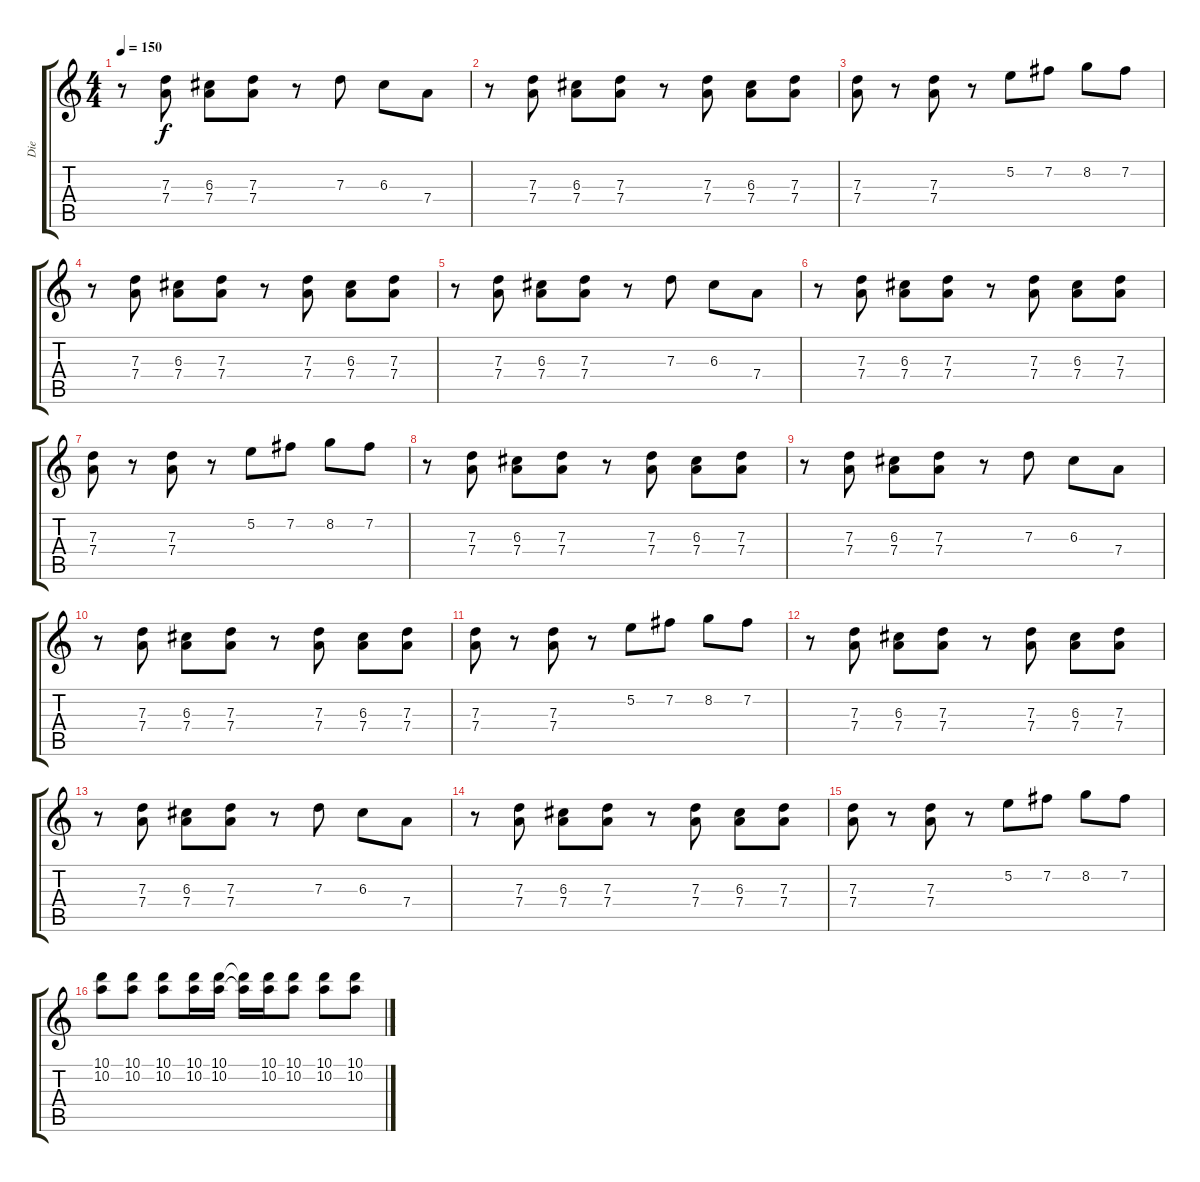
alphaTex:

\track ("Die" "Die") {instrument distortionguitar}
\staff {score tabs}
\tuning (E4 B3 G3 D3 A2 D2) {hide}
\ts (4 4)
\tempo 150
\clef g2
\ks c
r.8{dy f} (7.3 7.4).8 (6.3 7.4).8 (7.3 7.4).8 r.8 7.3.8 6.3.8 7.4.8 |
r.8 (7.3 7.4).8 (6.3 7.4).8 (7.3 7.4).8 r.8 (7.3 7.4).8 (6.3 7.4).8 (7.3 7.4).8 |
(7.3 7.4).8 r.8 (7.3 7.4).8 r.8 5.2.8 7.2.8 8.2.8 7.2.8 |
r.8 (7.3 7.4).8 (6.3 7.4).8 (7.3 7.4).8 r.8 (7.3 7.4).8 (6.3 7.4).8 (7.3 7.4).8 |
r.8 (7.3 7.4).8 (6.3 7.4).8 (7.3 7.4).8 r.8 7.3.8 6.3.8 7.4.8 |
r.8 (7.3 7.4).8 (6.3 7.4).8 (7.3 7.4).8 r.8 (7.3 7.4).8 (6.3 7.4).8 (7.3 7.4).8 |
(7.3 7.4).8 r.8 (7.3 7.4).8 r.8 5.2.8 7.2.8 8.2.8 7.2.8 |
r.8 (7.3 7.4).8 (6.3 7.4).8 (7.3 7.4).8 r.8 (7.3 7.4).8 (6.3 7.4).8 (7.3 7.4).8 |
r.8 (7.3 7.4).8 (6.3 7.4).8 (7.3 7.4).8 r.8 7.3.8 6.3.8 7.4.8 |
r.8 (7.3 7.4).8 (6.3 7.4).8 (7.3 7.4).8 r.8 (7.3 7.4).8 (6.3 7.4).8 (7.3 7.4).8 |
(7.3 7.4).8 r.8 (7.3 7.4).8 r.8 5.2.8 7.2.8 8.2.8 7.2.8 |
r.8 (7.3 7.4).8 (6.3 7.4).8 (7.3 7.4).8 r.8 (7.3 7.4).8 (6.3 7.4).8 (7.3 7.4).8 |
r.8 (7.3 7.4).8 (6.3 7.4).8 (7.3 7.4).8 r.8 7.3.8 6.3.8 7.4.8 |
r.8 (7.3 7.4).8 (6.3 7.4).8 (7.3 7.4).8 r.8 (7.3 7.4).8 (6.3 7.4).8 (7.3 7.4).8 |
(7.3 7.4).8 r.8 (7.3 7.4).8 r.8 5.2.8 7.2.8 8.2.8 7.2.8 |
(10.1 10.2).8 (10.1 10.2).8 (10.1 10.2).8 (10.1 10.2).16 (10.1 10.2).16 (10.1{t} 10.2{t}).16 (10.1 10.2).16 (10.1 10.2).8 (10.1 10.2).8 (10.1 10.2).8
